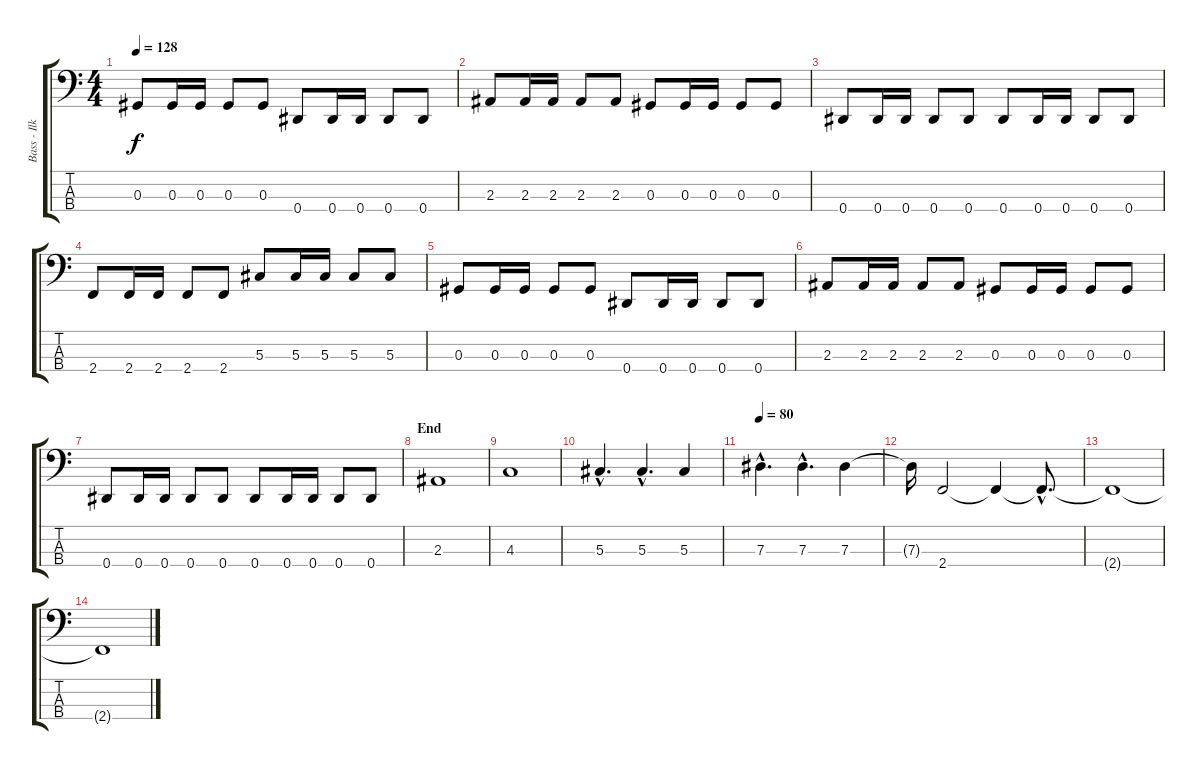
\track ("Bass - Ilker Erstin" "Bass - Ilk") {instrument electricbassfinger}
\staff {score tabs}
\tuning (Gb2 Db2 Ab1 Eb1) {hide}
\ts (4 4)
\tempo 128
\clef f4
\ks c
0.3.8{dy f} 0.3.16 0.3.16 0.3.8 0.3.8 0.4.8 0.4.16 0.4.16 0.4.8 0.4.8 |
2.3.8 2.3.16 2.3.16 2.3.8 2.3.8 0.3.8 0.3.16 0.3.16 0.3.8 0.3.8 |
0.4.8 0.4.16 0.4.16 0.4.8 0.4.8 0.4.8 0.4.16 0.4.16 0.4.8 0.4.8 |
2.4.8 2.4.16 2.4.16 2.4.8 2.4.8 5.3.8 5.3.16 5.3.16 5.3.8 5.3.8 |
0.3.8 0.3.16 0.3.16 0.3.8 0.3.8 0.4.8 0.4.16 0.4.16 0.4.8 0.4.8 |
2.3.8 2.3.16 2.3.16 2.3.8 2.3.8 0.3.8 0.3.16 0.3.16 0.3.8 0.3.8 |
0.4.8 0.4.16 0.4.16 0.4.8 0.4.8 0.4.8 0.4.16 0.4.16 0.4.8 0.4.8 |
\section ("" "End")
2.3.1 |
4.3.1 |
5.3{hac}.4{d} 5.3{hac}.4{d} 5.3.4 |
\tempo 80
7.3{hac}.4{d} 7.3{hac}.4{d} 7.3.4 |
7.3{t}.16 2.4.2 2.4{t}.4 2.4{hac t}.8{d} |
2.4{t}.1{volume 0} |
2.4{t}.1
